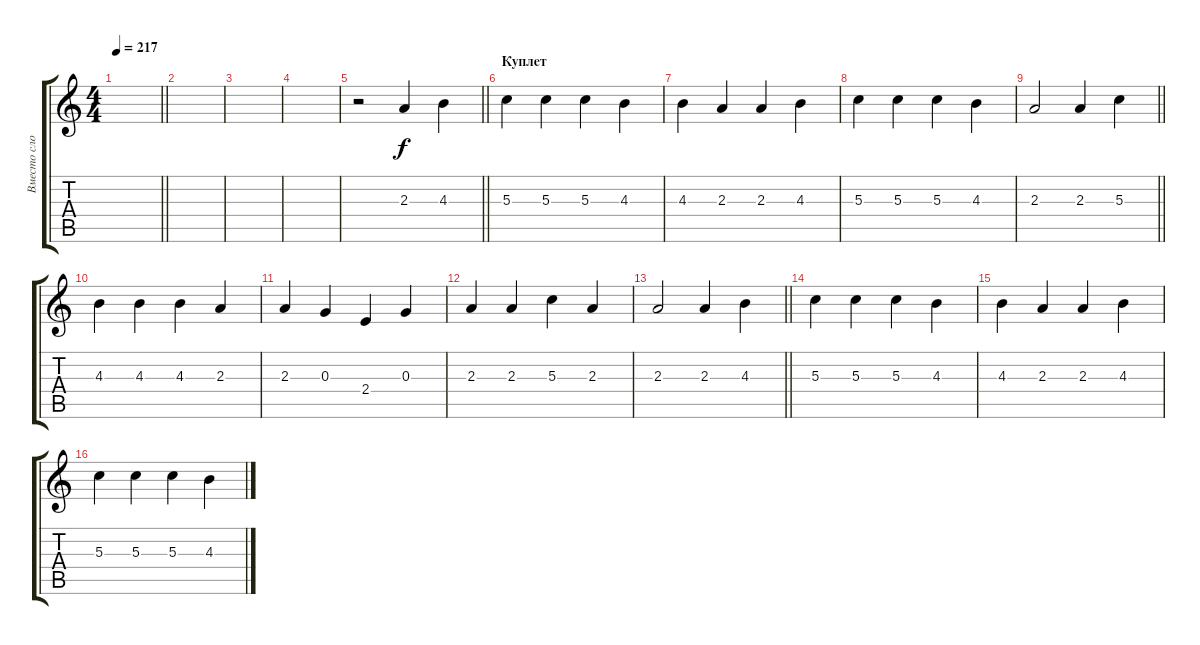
\track ("Вместо слов" "Вместо сло") {instrument acousticguitarsteel}
\staff {score tabs}
\tuning (E4 B3 G3 D3 A2 E2) {hide}
\ts (4 4)
\tempo 217
\clef g2
\barLineRight lightlight
\ks c
|
|
|
|
\barLineRight lightlight
r.2 2.3.4 4.3.4 |
\section ("" "Куплет")
5.3.4 5.3.4 5.3.4 4.3.4 |
4.3.4 2.3.4 2.3.4 4.3.4 |
5.3.4 5.3.4 5.3.4 4.3.4 |
\barLineRight lightlight
2.3.2 2.3.4 5.3.4 |
4.3.4 4.3.4 4.3.4 2.3.4 |
2.3.4 0.3.4 2.4.4 0.3.4 |
2.3.4 2.3.4 5.3.4 2.3.4 |
\barLineRight lightlight
2.3.2 2.3.4 4.3.4 |
5.3.4 5.3.4 5.3.4 4.3.4 |
4.3.4 2.3.4 2.3.4 4.3.4 |
5.3.4 5.3.4 5.3.4 4.3.4
